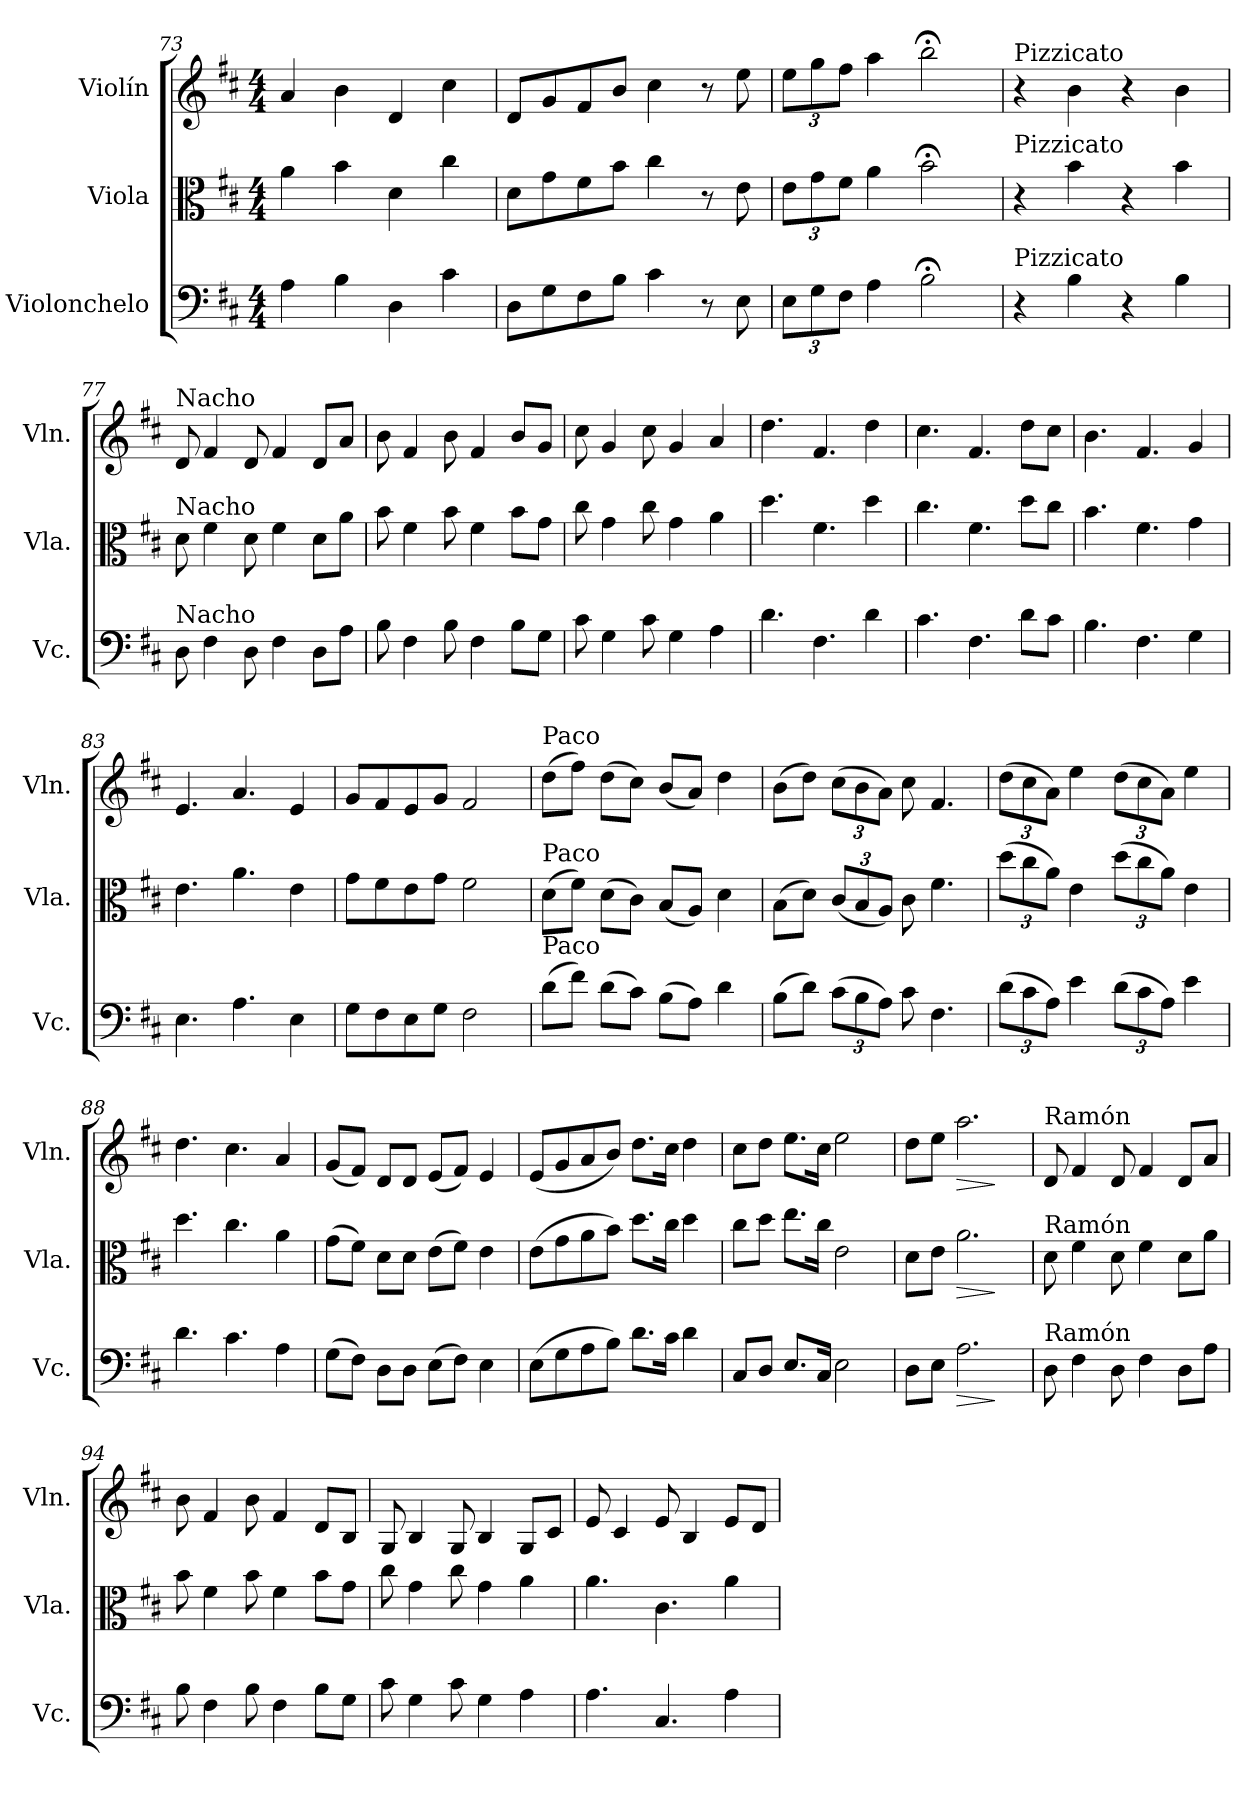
**kern	**dynam	**kern	**dynam	**kern	**dynam
*part3	*part3	*part2	*part2	*part1	*part1
*staff3	*staff3	*staff2	*staff2	*staff1	*staff1
*I"Violonchelo	*	*I"Viola	*	*I"Violín	*
*I'Vc.	*	*I'Vla.	*	*I'Vln.	*
!!LO:LB:g=z
*clefF4	*	*clefC3	*	*clefG2	*
*k[f#c#]	*	*k[f#c#]	*	*k[f#c#]	*
*M4/4	*	*M4/4	*	*M4/4	*
=73	=73	=73	=73	=73	=73
4A\	.	4a\	.	4a/	.
4B\	.	4b\	.	4b\	.
4D\	.	4d\	.	4d/	.
4c#\	.	4cc#\	.	4cc#\	.
=74	=74	=74	=74	=74	=74
8D\L	.	8d\L	.	8d/L	.
8G\	.	8g\	.	8g/	.
8F#\	.	8f#\	.	8f#/	.
8B\J	.	8b\J	.	8b/J	.
4c#\	.	4cc#\	.	4cc#\	.
8r	.	8r	.	8r	.
8E\	.	8e\	.	8ee\	.
=75	=75	=75	=75	=75	=75
*Xbrackettup	*	*Xbrackettup	*	*Xbrackettup	*
12E\L	.	12e\L	.	12ee\L	.
12G\	.	12g\	.	12gg\	.
12F#\J	.	12f#\J	.	12ff#\J	.
4A\	.	4a\	.	4aa\	.
2B;<\	.	2b;<\	.	2bb;<\	.
=76	=76	=76	=76	=76	=76
!	!	!	!	!LO:TX:a:t=Pizzicato	!
!	!	!LO:TX:a:t=Pizzicato	!	!	!
!LO:TX:a:t=Pizzicato	!	!	!	!	!
4r	.	4r	.	4r	.
4B\	.	4b\	.	4b\	.
4r	.	4r	.	4r	.
4B\	.	4b\	.	4b\	.
!!LO:PB:g=z
=77	=77	=77	=77	=77	=77
!	!	!	!	!LO:TX:a:t=Nacho	!
!	!	!LO:TX:a:t=Nacho	!	!	!
!LO:TX:a:t=Nacho	!	!	!	!	!
8D\	.	8d\	.	8d/	.
4F#\	.	4f#\	.	4f#/	.
8D\	.	8d\	.	8d/	.
4F#\	.	4f#\	.	4f#/	.
8D\L	.	8d\L	.	8d/L	.
8A\J	.	8a\J	.	8a/J	.
=78	=78	=78	=78	=78	=78
8B\	.	8b\	.	8b\	.
4F#\	.	4f#\	.	4f#/	.
8B\	.	8b\	.	8b\	.
4F#\	.	4f#\	.	4f#/	.
8B\L	.	8b\L	.	8b/L	.
8G\J	.	8g\J	.	8g/J	.
=79	=79	=79	=79	=79	=79
8c#\	.	8cc#\	.	8cc#\	.
4G\	.	4g\	.	4g/	.
8c#\	.	8cc#\	.	8cc#\	.
4G\	.	4g\	.	4g/	.
4A\	.	4a\	.	4a/	.
=80	=80	=80	=80	=80	=80
4.d\	.	4.dd\	.	4.dd\	.
4.F#\	.	4.f#\	.	4.f#/	.
4d\	.	4dd\	.	4dd\	.
!!LO:LB:g=z
=81	=81	=81	=81	=81	=81
4.c#\	.	4.cc#\	.	4.cc#\	.
4.F#\	.	4.f#\	.	4.f#/	.
8d\L	.	8dd\L	.	8dd\L	.
8c#\J	.	8cc#\J	.	8cc#\J	.
=82	=82	=82	=82	=82	=82
4.B\	.	4.b\	.	4.b\	.
4.F#\	.	4.f#\	.	4.f#/	.
4G\	.	4g\	.	4g/	.
=83	=83	=83	=83	=83	=83
4.E\	.	4.e\	.	4.e/	.
4.A\	.	4.a\	.	4.a/	.
4E\	.	4e\	.	4e/	.
=84	=84	=84	=84	=84	=84
8G\L	.	8g\L	.	8g/L	.
8F#\	.	8f#\	.	8f#/	.
8E\	.	8e\	.	8e/	.
8G\J	.	8g\J	.	8g/J	.
2F#\	.	2f#\	.	2f#/	.
!!LO:LB:g=z
=85	=85	=85	=85	=85	=85
!	!	!	!	!LO:TX:a:t=Paco	!
!	!	!LO:TX:a:t=Paco	!	!	!
!LO:TX:a:t=Paco	!	!	!	!	!
(>8d\L	.	(>8d\L	.	(>8dd\L	.
8f#\J)	.	8f#\J)	.	8ff#\J)	.
(>8d\L	.	(>8d\L	.	(>8dd\L	.
8c#\J)	.	8c#\J)	.	8cc#\J)	.
(>8B\L	.	(<8B/L	.	(<8b/L	.
8A\J)	.	8A/J)	.	8a/J)	.
4d\	.	4d\	.	4dd\	.
=86	=86	=86	=86	=86	=86
(>8B\L	.	(>8B\L	.	(>8b\L	.
8d\J)	.	8d\J)	.	8dd\J)	.
(>12c#\L	.	(<12c#/L	.	(>12cc#\L	.
12B\	.	12B/	.	12b\	.
12A\J)	.	12A/J)	.	12a\J)	.
8c#\	.	8c#\	.	8cc#\	.
4.F#\	.	4.f#\	.	4.f#/	.
=87	=87	=87	=87	=87	=87
(>12d\L	.	(>12dd\L	.	(>12dd\L	.
12c#\	.	12cc#\	.	12cc#\	.
12A\J)	.	12a\J)	.	12a\J)	.
4e\	.	4e\	.	4ee\	.
(>12d\L	.	(>12dd\L	.	(>12dd\L	.
12c#\	.	12cc#\	.	12cc#\	.
12A\J)	.	12a\J)	.	12a\J)	.
4e\	.	4e\	.	4ee\	.
=88	=88	=88	=88	=88	=88
4.d\	.	4.dd\	.	4.dd\	.
4.c#\	.	4.cc#\	.	4.cc#\	.
4A\	.	4a\	.	4a/	.
!!LO:LB:g=z
=89	=89	=89	=89	=89	=89
(>8G\L	.	(>8g\L	.	(<8g/L	.
8F#\J)	.	8f#\J)	.	8f#/J)	.
8D\L	.	8d\L	.	8d/L	.
8D\J	.	8d\J	.	8d/J	.
(>8E\L	.	(>8e\L	.	(<8e/L	.
8F#\J)	.	8f#\J)	.	8f#/J)	.
4E\	.	4e\	.	4e/	.
=90	=90	=90	=90	=90	=90
(>8E\L	.	(>8e\L	.	(<8e/L	.
8G\	.	8g\	.	8g/	.
8A\	.	8a\	.	8a/	.
8B\J)	.	8b\J)	.	8b/J)	.
8.d\L	.	8.dd\L	.	8.dd\L	.
16c#\Jk	.	16cc#\Jk	.	16cc#\Jk	.
4d\	.	4dd\	.	4dd\	.
=91	=91	=91	=91	=91	=91
8C#/L	.	8cc#\L	.	8cc#\L	.
8D/J	.	8dd\J	.	8dd\J	.
8.E/L	.	8.ee\L	.	8.ee\L	.
16C#/Jk	.	16cc#\Jk	.	16cc#\Jk	.
2E\	.	2e\	.	2ee\	.
=92	=92	=92	=92	=92	=92
8D\L	.	8d\L	.	8dd\L	.
8E\J	.	8e\J	.	8ee\J	.
!	!LO:HP:b	!	!LO:HP:b	!	!LO:HP:b
2.A\	>	2.a\	>	2.aa\	>
.	]	.	]	.	]
!!LO:PB:g=z
=93	=93	=93	=93	=93	=93
!	!	!	!	!LO:TX:a:t=Ramón	!
!	!	!LO:TX:a:t=Ramón	!	!	!
!LO:TX:a:t=Ramón	!	!	!	!	!
8D\	.	8d\	.	8d/	.
4F#\	.	4f#\	.	4f#/	.
8D\	.	8d\	.	8d/	.
4F#\	.	4f#\	.	4f#/	.
8D\L	.	8d\L	.	8d/L	.
8A\J	.	8a\J	.	8a/J	.
=94	=94	=94	=94	=94	=94
8B\	.	8b\	.	8b\	.
4F#\	.	4f#\	.	4f#/	.
8B\	.	8b\	.	8b\	.
4F#\	.	4f#\	.	4f#/	.
8B\L	.	8b\L	.	8d/L	.
8G\J	.	8g\J	.	8B/J	.
=95	=95	=95	=95	=95	=95
8c#\	.	8cc#\	.	8G/	.
4G\	.	4g\	.	4B/	.
8c#\	.	8cc#\	.	8G/	.
4G\	.	4g\	.	4B/	.
4A\	.	4a\	.	8G/L	.
.	.	.	.	8c#/J	.
=96	=96	=96	=96	=96	=96
4.A\	.	4.a\	.	8e/	.
.	.	.	.	4c#/	.
4.C#/	.	4.c#\	.	8e/	.
.	.	.	.	4B/	.
4A\	.	4a\	.	8e/L	.
.	.	.	.	8d/J	.
=	=	=	=	=	=
*-	*-	*-	*-	*-	*-
